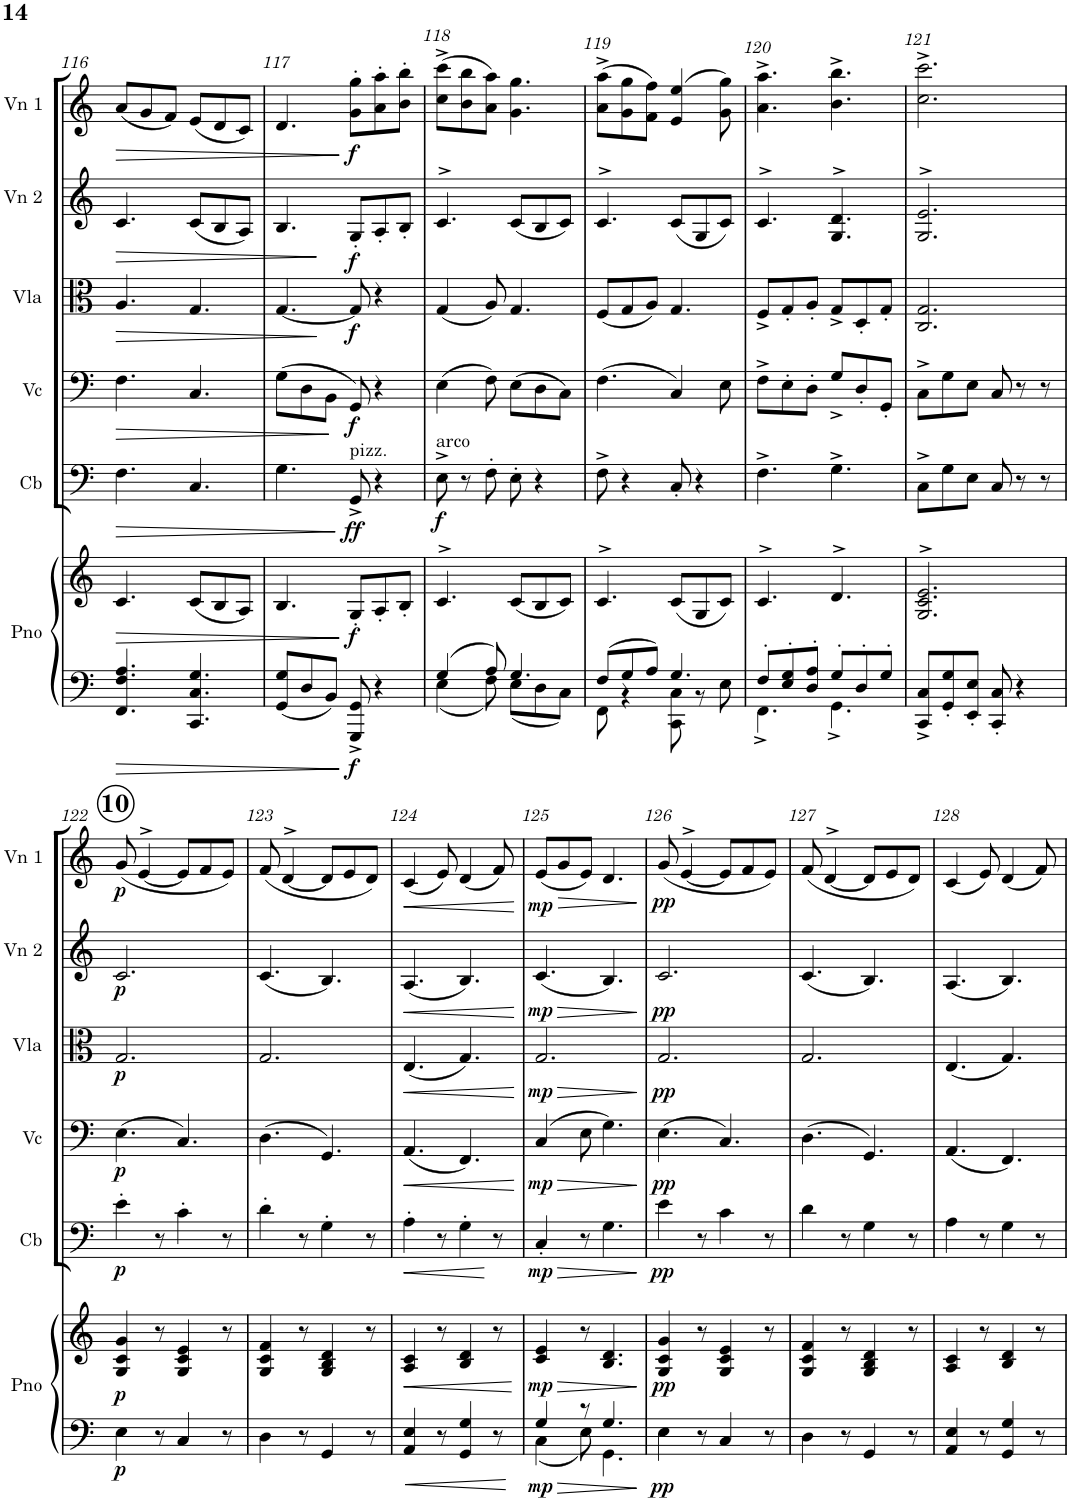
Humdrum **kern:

**kern	**kern	**dynam	**kern	**dynam	**kern	**dynam	**kern	**dynam	**kern	**dynam	**kern	**dynam
*part6	*part6	*part6	*part5	*part5	*part4	*part4	*part3	*part3	*part2	*part2	*part1	*part1
*staff7	*staff6	*staff6/7	*staff5	*staff5	*staff4	*staff4	*staff3	*staff3	*staff2	*staff2	*staff1	*staff1
*I"Piano	*	*	*I"Contrabass	*	*I"Violoncello	*	*I"Viola	*	*I"Violin 2	*	*I"Violin 1	*
*I'Pno	*	*	*I'Cb	*	*I'Vc	*	*I'Vla	*	*I'Vn 2	*	*I'Vn 1	*
!!LO:PB:g=z
*clefF4	*clefG2	*	*clefF4	*	*clefF4	*	*clefC3	*	*clefG2	*	*clefG2	*
*	*	*	*Trd7c12	*	*	*	*	*	*	*	*	*
*k[]	*k[]	*	*k[]	*	*k[]	*	*k[]	*	*k[]	*	*k[]	*
*M6/8	*M6/8	*	*M6/8	*	*M6/8	*	*M6/8	*	*M6/8	*	*M6/8	*
=116	=116	=116	=116	=116	=116	=116	=116	=116	=116	=116	=116	=116
!	!	!LO:HP:b	!	!LO:HP:b	!	!LO:HP:b	!	!LO:HP:b	!	!LO:HP:b	!	!LO:HP:b
4.FF/ 4.F/ 4.A/	4.c/	>	4.F\	>	4.F\	>	4.A/	>	4.c/	>	(8a/L	>
.	.	.	.	.	.	.	.	.	.	.	8g/	.
.	.	.	.	.	.	.	.	.	.	.	8f/J)	.
4.CC/ 4.C/ 4.G/	(8c/L	.	4.C/	.	4.C/	.	4.G/	.	(8c/L	.	(8e/L	.
.	8B/	.	.	.	.	.	.	.	8B/	.	8d/	.
.	8A/J)	.	.	.	.	.	.	.	8A/J)	.	8c/J)	.
=117	=117	=117	=117	=117	=117	=117	=117	=117	=117	=117	=117	=117
8GG/ 8G/L	4.B/	.	4.G\	.	(8G\L	.	[4.G/	.	4.B/	.	4.d/	.
8D/	.	.	.	.	8D\	.	.	.	.	.	.	.
8BB/J	.	.	.	.	8BB\J	.	.	.	.	.	.	.
!	!	!	!LO:TX:a:t=pizz.	!	!	!	!	!	!	!	!	!
!	!	!LO:DY:b=2	!	!	!	!	!	!	!	!	!	!
!	!	!LO:DY:n=1:b	!	!LO:DY:b	!	!LO:DY:b	!	!LO:DY:n=1:b	!	!LO:DY:n=1:b	!	!LO:DY:n=1:b
8GGG/^ 8GG/^	8G'/L	f f	8GG^/	ff	8GG/)	f	8G/]	] f	8G'/L	] f	8g\' 8gg\'L	] f
4r	8A'/	.	4r	.	4r	.	4r	.	8A'/	.	8a\' 8aa\'	.
.	8B'/J	.	.	.	.	.	.	.	8B'/J	.	8b\' 8bb\'J	.
=118	=118	=118	=118	=118	=118	=118	=118	=118	=118	=118	=118	=118
*^	*	*	*	*	*	*	*	*	*	*	*	*
!	!	!	!	!LO:TX:a:t=arco	!	!	!	!	!	!	!	!	!
!	!	!	!	!	!LO:DY:b	!	!	!	!	!	!	!	!
4G/	4E\	4.c^>/	.	8E^\	f	(4E\	.	(4G/	.	4.c^>/	.	(8cc\^ 8ccc\^L	.
.	.	.	.	8r	.	.	.	.	.	.	.	8b\ 8bb\	.
8A/	8F\	.	.	8F'\	.	8F\)	.	8A/)	.	.	.	8a\ 8aa\J)	.
4.G/	8E\L	(8c/L	.	8E'\	.	(8E\L	.	4.G/	.	(8c/L	.	4.g\ 4.gg\	.
.	8D\	8B/	.	4r	.	8D\	.	.	.	8B/	.	.	.
.	8C\J	8c/J)	.	.	.	8C\J)	.	.	.	8c/J)	.	.	.
=119	=119	=119	=119	=119	=119	=119	=119	=119	=119	=119	=119	=119	=119
8F/L	8FF\	4.c^>/	.	8F^\	.	(4.F\	.	(8F/L	.	4.c^>/	.	(8a\^ 8aa\^L	.
8G/	4r	.	.	4r	.	.	.	8G/	.	.	.	8g\ 8gg\	.
8A/J	.	.	.	.	.	.	.	8A/J)	.	.	.	8f\ 8ff\J)	.
4.G/	8CC\ 8C\	(8c/L	.	8C'/	.	4C/)	.	4.G/	.	(8c/L	.	(4e/ 4ee/	.
.	8r	8G/	.	4r	.	.	.	.	.	8G/	.	.	.
.	8E\	8c/J)	.	.	.	8E\	.	.	.	8c/J)	.	8g\ 8gg\)	.
=120	=120	=120	=120	=120	=120	=120	=120	=120	=120	=120	=120	=120	=120
8F'/L	4.FF^\	4.c^>/	.	4.F^\	.	8F^\L	.	8F^/L	.	4.c^>/	.	4.a\^ 4.aa\^	.
8E/' 8G/'	.	.	.	.	.	8E'\	.	8G'/	.	.	.	.	.
8D/' 8A/'J	.	.	.	.	.	8D'\J	.	8A'/J	.	.	.	.	.
8G'/L	4.GG^\	4.d^>/	.	4.G^\	.	8G^/L	.	8G^/L	.	4.G/^> 4.d/^>	.	4.b\^ 4.bb\^	.
8D'/	.	.	.	.	.	8D'/	.	8D'/	.	.	.	.	.
8G'/J	.	.	.	.	.	8GG'/J	.	8G'/J	.	.	.	.	.
*v	*v	*	*	*	*	*	*	*	*	*	*	*	*
=121	=121	=121	=121	=121	=121	=121	=121	=121	=121	=121	=121	=121
8CC/^ 8C/^L	2.G/^> 2.c/^> 2.e/^>	.	8C^\L	.	8C^\L	.	2.C/ 2.G/	.	2.G/^> 2.e/^>	.	2.cc\^ 2.ccc\^	.
8GG/' 8G/'	.	.	8G\	.	8G\	.	.	.	.	.	.	.
8EE/' 8E/'J	.	.	8E\J	.	8E\J	.	.	.	.	.	.	.
8CC/' 8C/'	.	.	8C/	.	8C/	.	.	.	.	.	.	.
4r	.	.	8r	.	8r	.	.	.	.	.	.	.
.	.	.	8r	.	8r	.	.	.	.	.	.	.
!!LO:LB:g=z
!!LO:REH:place=s1:a:B:cj:enc=circle:fs=14:t=10
=122	=122	=122	=122	=122	=122	=122	=122	=122	=122	=122	=122	=122
!	!	!LO:DY:b=2	!	!	!	!	!	!	!	!	!	!
!	!	!LO:DY:n=1:b	!	!LO:DY:b	!	!LO:DY:b	!	!LO:DY:b	!	!LO:DY:b	!	!LO:DY:b
4E\	4G/ 4c/ 4g/	p p	4e'\	p	(4.E\	p	2.G/	p	2.c/	p	(8g/	p
.	.	.	.	.	.	.	.	.	.	.	[4e^>/	.
8r	8r	.	8r	.	.	.	.	.	.	.	.	.
4C/	4G/ 4c/ 4e/	.	4c'\	.	4.C/)	.	.	.	.	.	8e/L]	.
.	.	.	.	.	.	.	.	.	.	.	8f/	.
8r	8r	.	8r	.	.	.	.	.	.	.	8e/J)	.
=123	=123	=123	=123	=123	=123	=123	=123	=123	=123	=123	=123	=123
4D\	4G/ 4c/ 4f/	.	4d'\	.	(4.D\	.	2.G/	.	(4.c/	.	(8f/	.
.	.	.	.	.	.	.	.	.	.	.	[4d^>/	.
8r	8r	.	8r	.	.	.	.	.	.	.	.	.
4GG/	4G/ 4B/ 4d/	.	4G'\	.	4.GG/)	.	.	.	4.B/)	.	8d/L]	.
.	.	.	.	.	.	.	.	.	.	.	8e/	.
8r	8r	.	8r	.	.	.	.	.	.	.	8d/J)	.
=124	=124	=124	=124	=124	=124	=124	=124	=124	=124	=124	=124	=124
!	!	!LO:HP:b=2	!	!	!	!	!	!	!	!	!	!
!	!	!LO:HP:n=1:b	!	!LO:HP:b	!	!LO:HP:b	!	!LO:HP:b	!	!LO:HP:b	!	!LO:HP:b
4AA/ 4E/	4A/ 4c/	< <	4A'\	<	(4.AA/	<	(4.E/	<	(4.A/	<	(4c/	<
8r	8r	.	8r	.	.	.	.	.	.	.	8e/)	.
4GG/ 4G/	4B/ 4d/	.	4G'\	.	4.FF/)	.	4.G/)	.	4.B/)	.	(4d/	.
8r	8r	.	8r	]	.	.	.	.	.	.	8f/)	.
.	.	[ ]	.	.	.	]	.	[	.	[	.	[
=125	=125	=125	=125	=125	=125	=125	=125	=125	=125	=125	=125	=125
*^	*	*	*	*	*	*	*	*	*	*	*	*
!	!	!	!LO:HP:b	!	!	!	!	!	!LO:HP:b	!	!LO:HP:b	!	!
*	*	*	*	*^	*	*	*	*	*	*	*	*	*
!	!	!	!LO:DY:n=1:b=2	!	!	!	!	!	!	!	!	!	!	!
!	!	!	!LO:DY:n=2:b	!	!	!LO:DY:b	!	!LO:DY:b	!	!LO:DY:n=1:b	!	!LO:DY:n=1:b	!	!LO:DY:b
4G/	4C\	4c/ 4e/	> mp mp	4C'/	8C	mp	(4C/	mp	2.G/	> mp	(4.c/	> mp	(8e/L	mp
!	!	!	!	!	!	!	!	!	!	!	!	!	!	!LO:HP:b
.	.	.	.	.	2ryy	.	.	.	.	.	.	.	8g/	>
8r	8E\	8r	.	8r	.	.	8E\	.	.	.	.	.	8e/J)	.
4.G/	4.GG\	4.B/ 4.d/	.	4.G\	.	.	4.G\)	.	.	.	4.B/)	.	4.d/	.
.	.	.	.	.	8ryy	.	.	.	.	.	.	.	.	.
*v	*v	*	*	*v	*v	*	*	*	*	*	*	*	*	*
.	.	] [	.	[	.	[	.	]	.	]	.	]
=126	=126	=126	=126	=126	=126	=126	=126	=126	=126	=126	=126	=126
!	!	!LO:DY:b=2	!	!	!	!	!	!	!	!	!	!
!	!	!LO:DY:n=1:b	!	!LO:DY:b	!	!LO:DY:b	!	!LO:DY:b	!	!LO:DY:b	!	!LO:DY:b
4E\	4G/ 4c/ 4g/	pp pp	4e\	pp	(4.E\	pp	2.G/	pp	2.c/	pp	(8g/	pp
.	.	.	.	.	.	.	.	.	.	.	[4e^>/	.
8r	8r	.	8r	.	.	.	.	.	.	.	.	.
4C/	4G/ 4c/ 4e/	.	4c\	.	4.C/)	.	.	.	.	.	8e/L]	.
.	.	.	.	.	.	.	.	.	.	.	8f/	.
8r	8r	.	8r	.	.	.	.	.	.	.	8e/J)	.
=127	=127	=127	=127	=127	=127	=127	=127	=127	=127	=127	=127	=127
4D\	4G/ 4c/ 4f/	.	4d\	.	(4.D\	.	2.G/	.	(4.c/	.	(8f/	.
.	.	.	.	.	.	.	.	.	.	.	[4d^>/	.
8r	8r	.	8r	.	.	.	.	.	.	.	.	.
4GG/	4G/ 4B/ 4d/	.	4G\	.	4.GG/)	.	.	.	4.B/)	.	8d/L]	.
.	.	.	.	.	.	.	.	.	.	.	8e/	.
8r	8r	.	8r	.	.	.	.	.	.	.	8d/J)	.
=128	=128	=128	=128	=128	=128	=128	=128	=128	=128	=128	=128	=128
4AA/ 4E/	4A/ 4c/	.	4A\	.	(4.AA/	.	(4.E/	.	(4.A/	.	(4c/	.
8r	8r	.	8r	.	.	.	.	.	.	.	8e/)	.
4GG/ 4G/	4B/ 4d/	.	4G\	.	4.FF/)	.	4.G/)	.	4.B/)	.	(4d/	.
8r	8r	.	8r	.	.	.	.	.	.	.	8f/)	.
=	=	=	=	=	=	=	=	=	=	=	=	=
*-	*-	*-	*-	*-	*-	*-	*-	*-	*-	*-	*-	*-
